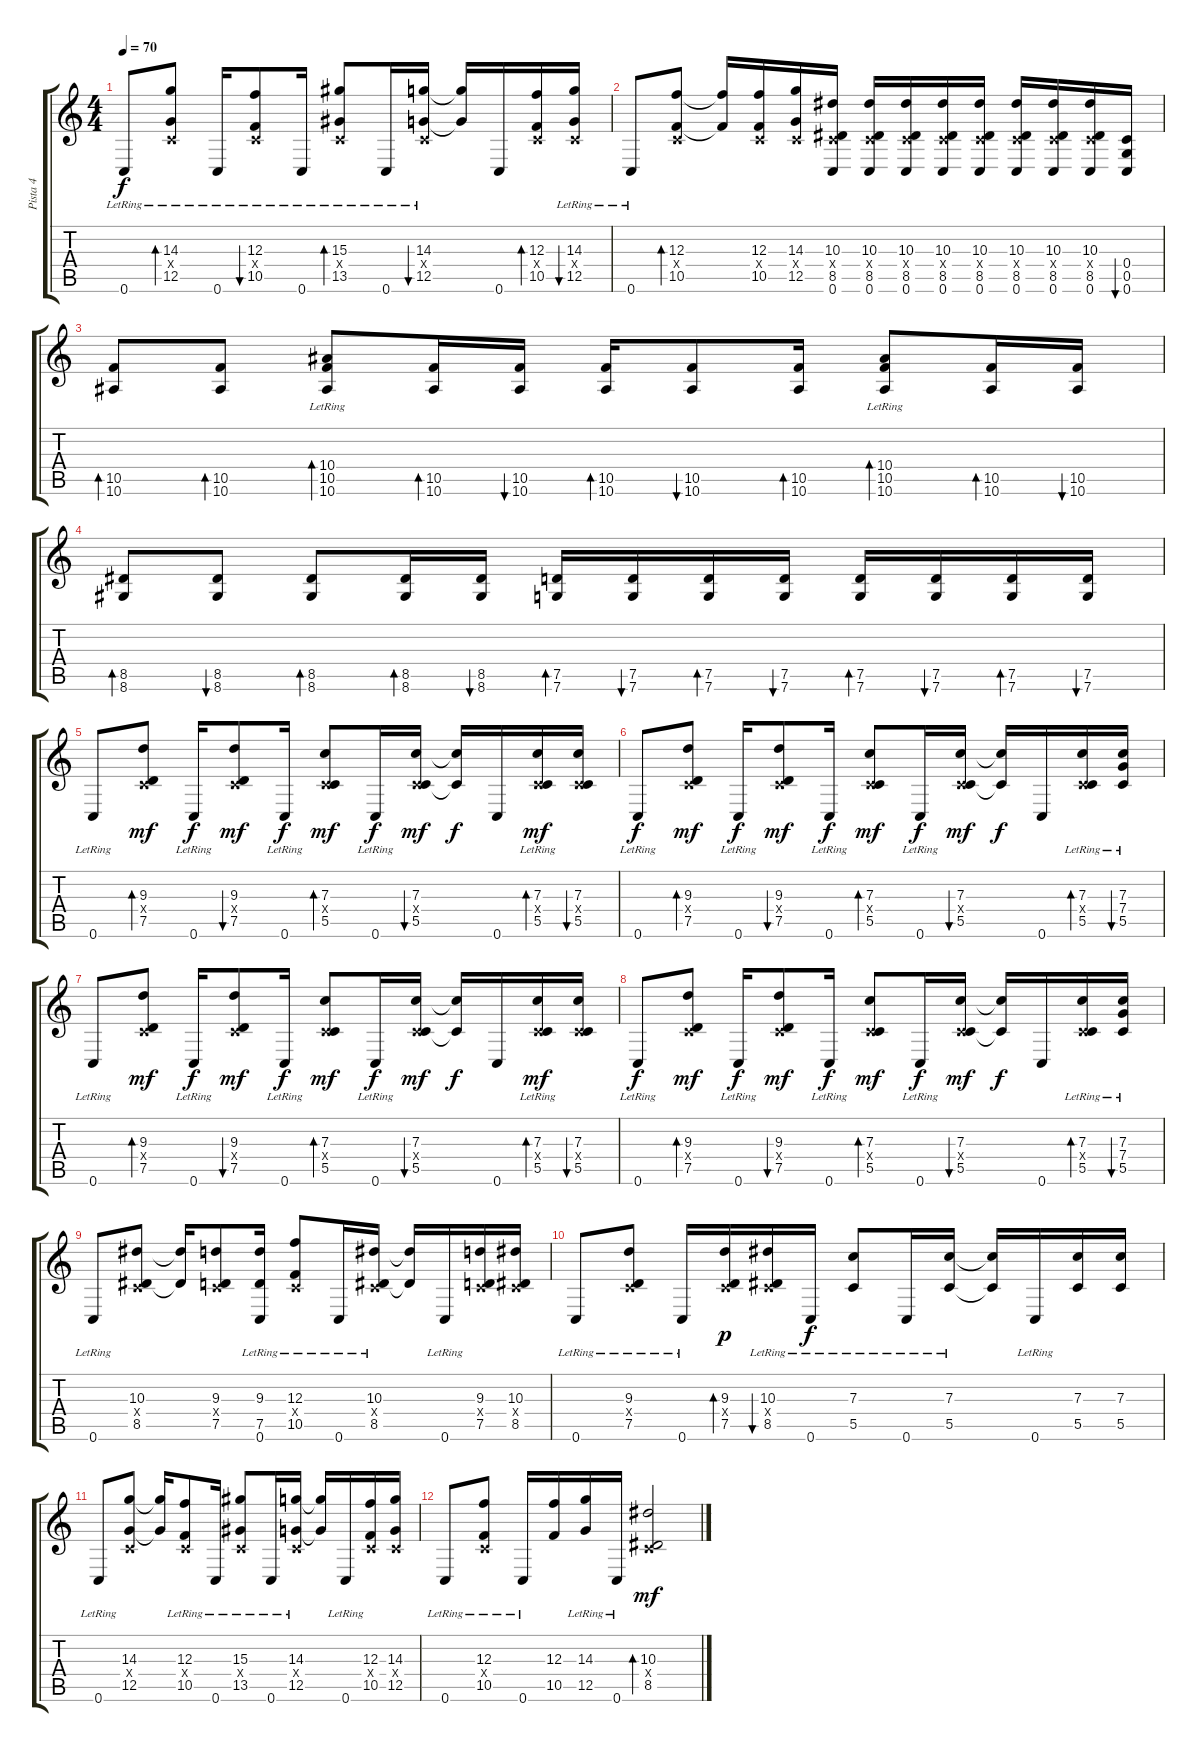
\track ("Pista 4" "Pista 4") {instrument electricguitarjazz}
\staff {score tabs}
\tuning (D4 A3 F3 C3 G2 C2) {hide}
\ts (4 4)
\tempo 70
\clef g2
\ks c
0.6{lr}.8{dy f volume 11 instrument distortionguitar} (14.3{lr} 0.4{x} 12.5{lr}).8{bd 60} 0.6{lr}.16 (12.3{lr} 0.4{x} 10.5{lr}).8{bu 60} 0.6{lr}.16 (15.3{lr} 0.4{x} 13.5{lr}).8{bd 60} 0.6{lr}.16 (14.3{lr} 0.4{x} 12.5{lr}).16{bu 60} (14.3{t} 12.5{t}).16 0.6.16 (12.3 0.4{x} 10.5).16{bd 60} (14.3{lr} 0.4{x} 12.5{lr}).16{bu 60} |
0.6{lr}.8 (12.3 0.4{x} 10.5).8{bd 60} (12.3{t} 10.5{t}).16 (12.3 0.4{x} 10.5).16 (14.3 0.4{x} 12.5).16 (10.3 0.4{x} 8.5 0.6).16 (10.3 0.4{x} 8.5 0.6).16 (10.3 0.4{x} 8.5 0.6).16 (10.3 0.4{x} 8.5 0.6).16 (10.3 0.4{x} 8.5 0.6).16 (10.3 0.4{x} 8.5 0.6).16 (10.3 0.4{x} 8.5 0.6).16 (10.3 0.4{x} 8.5 0.6).16 (0.4 0.5 0.6).16{bu 60} |
(10.5 10.6).8{bd 60 instrument acousticguitarsteel} (10.5 10.6).8{bd 60} (10.4{lr} 10.5 10.6).8{bd 60} (10.5 10.6).16{bd 60} (10.5 10.6).16{bu 60} (10.5 10.6).16{bd 60} (10.5 10.6).8{bu 60} (10.5 10.6).16{bd 60} (10.4{lr} 10.5 10.6).8{bd 60} (10.5 10.6).16{bd 60} (10.5 10.6).16{bu 60} |
(8.5 8.6).8{bd 60} (8.5 8.6).8{bu 60} (8.5 8.6).8{bd 60} (8.5 8.6).16{bd 60} (8.5 8.6).16{bu 60} (7.5 7.6).16{bd 60} (7.5 7.6).16{bu 60} (7.5 7.6).16{bd 60} (7.5 7.6).16{bu 60} (7.5 7.6).16{bd 60} (7.5 7.6).16{bu 60} (7.5 7.6).16{bd 60} (7.5 7.6).16{bu 60} |
0.6{lr}.8{instrument distortionguitar} (9.3 0.4{x} 7.5).8{bd 60 dy mf} 0.6{lr}.16{dy f} (9.3 0.4{x} 7.5).8{bu 60 dy mf} 0.6{lr}.16{dy f} (7.3 0.4{x} 5.5).8{bd 60 dy mf} 0.6{lr}.16{dy f} (7.3 0.4{x} 5.5).16{bu 60 dy mf} (7.3{t} 5.5{t}).16{dy f} 0.6.16 (7.3{lr} 0.4{x} 5.5{lr}).16{bd 60 dy mf} (7.3 0.4{x} 5.5).16{bu 60} |
0.6{lr}.8{dy f instrument distortionguitar} (9.3 0.4{x} 7.5).8{bd 60 dy mf} 0.6{lr}.16{dy f} (9.3 0.4{x} 7.5).8{bu 60 dy mf} 0.6{lr}.16{dy f} (7.3 0.4{x} 5.5).8{bd 60 dy mf} 0.6{lr}.16{dy f} (7.3 0.4{x} 5.5).16{bu 60 dy mf} (7.3{t} 5.5{t}).16{dy f} 0.6.16 (7.3{lr} 0.4{x} 5.5{lr}).16{bd 60} (7.3 7.4{lr} 5.5).16{bu 60} |
0.6{lr}.8{instrument distortionguitar} (9.3 0.4{x} 7.5).8{bd 60 dy mf} 0.6{lr}.16{dy f} (9.3 0.4{x} 7.5).8{bu 60 dy mf} 0.6{lr}.16{dy f} (7.3 0.4{x} 5.5).8{bd 60 dy mf} 0.6{lr}.16{dy f} (7.3 0.4{x} 5.5).16{bu 60 dy mf} (7.3{t} 5.5{t}).16{dy f} 0.6.16 (7.3{lr} 0.4{x} 5.5{lr}).16{bd 60 dy mf} (7.3 0.4{x} 5.5).16{bu 60} |
0.6{lr}.8{dy f instrument distortionguitar} (9.3 0.4{x} 7.5).8{bd 60 dy mf} 0.6{lr}.16{dy f} (9.3 0.4{x} 7.5).8{bu 60 dy mf} 0.6{lr}.16{dy f} (7.3 0.4{x} 5.5).8{bd 60 dy mf} 0.6{lr}.16{dy f} (7.3 0.4{x} 5.5).16{bu 60 dy mf} (7.3{t} 5.5{t}).16{dy f} 0.6.16 (7.3{lr} 0.4{x} 5.5{lr}).16{bd 60} (7.3 7.4{lr} 5.5).16{bu 60} |
0.6{lr}.8{instrument distortionguitar} (10.3 0.4{x} 8.5).8 (10.3{t} 8.5{t}).16 (9.3 0.4{x} 7.5).8 (9.3 7.5 0.6{lr}).16 (12.3{lr} 0.4{x} 10.5{lr}).8 0.6{lr}.16 (10.3{lr} 0.4{x} 8.5{lr}).16 (10.3{t} 8.5{t}).16 0.6{lr}.16 (9.3 0.4{x} 7.5).16 (10.3 0.4{x} 8.5).16 |
0.6{lr}.8{instrument distortionguitar} (9.3{lr} 0.4{x} 7.5{lr}).8 0.6{lr}.16 (9.3 0.4{x} 7.5).16{bd 120 dy p} (10.3{lr} 0.4{x} 8.5{lr}).16{bu 120} 0.6{lr}.16{dy f} (7.3{lr} 5.5{lr}).8 0.6{lr}.16 (7.3{lr} 5.5{lr}).16 (7.3{t} 5.5{t}).16 0.6{lr}.16 (7.3 5.5).16 (7.3 5.5).16 |
0.6{lr}.8{instrument distortionguitar} (14.3 0.4{x} 12.5).8 (14.3{t} 12.5{t}).16 (12.3{lr} 0.4{x} 10.5{lr}).8 0.6{lr}.16 (15.3{lr} 0.4{x} 13.5{lr}).8 0.6{lr}.16 (14.3{lr} 0.4{x} 12.5{lr}).16 (14.3{t} 12.5{t}).16 0.6{lr}.16 (12.3 0.4{x} 10.5).16 (14.3 0.4{x} 12.5).16 |
0.6{lr}.8{instrument distortionguitar} (12.3{lr} 0.4{x} 10.5{lr}).8 0.6{lr}.16 (12.3 10.5).16 (14.3{lr} 12.5{lr}).16 0.6{lr}.16 (10.3 0.4{x} 8.5).2{bd 240 dy mf}
